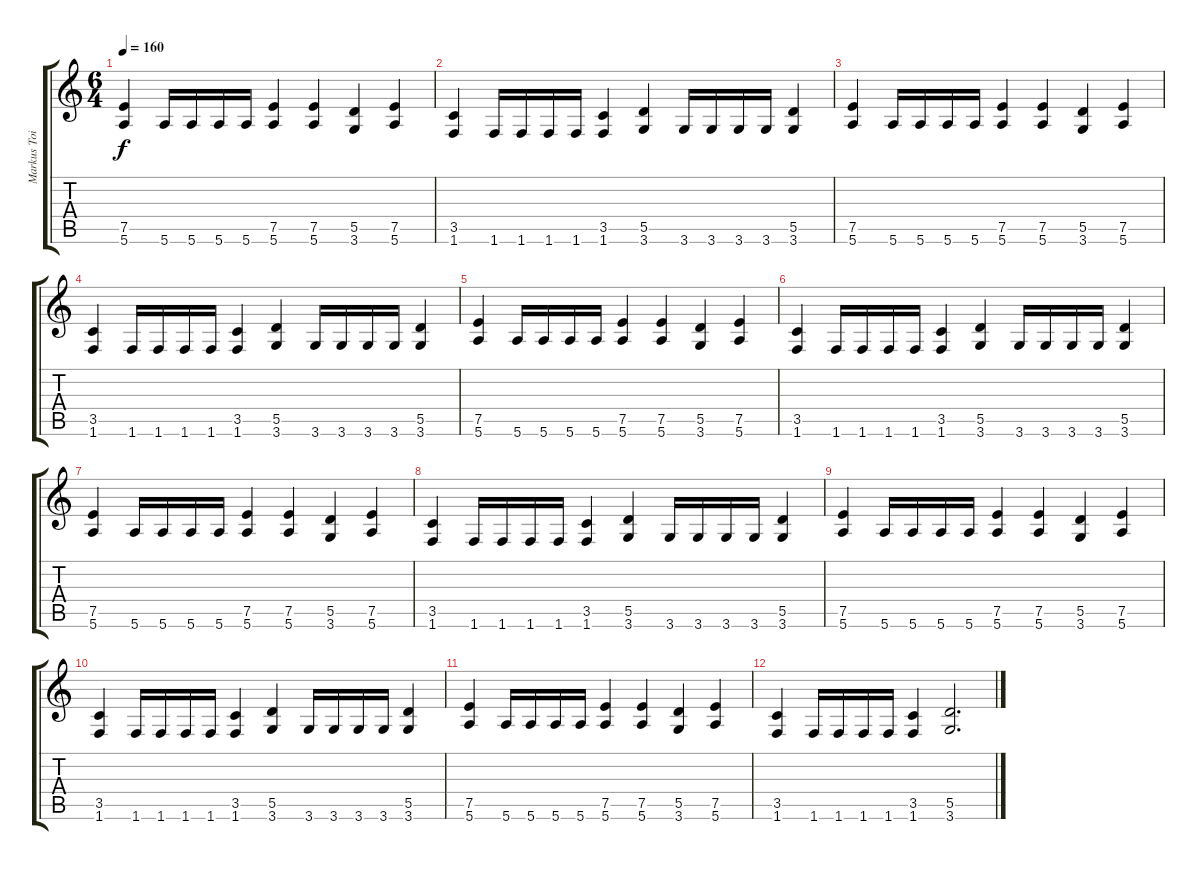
\track ("Markus Toivonen" "Markus Toi") {instrument overdrivenguitar}
\staff {score tabs}
\tuning (E4 B3 G3 D3 A2 E2) {hide}
\ts (6 4)
\tempo 160
\clef g2
\ks c
(7.5 5.6).4{dy f} 5.6.16 5.6.16 5.6.16 5.6.16 (7.5 5.6).4 (7.5 5.6).4 (5.5 3.6).4 (7.5 5.6).4 |
(3.5 1.6).4 1.6.16 1.6.16 1.6.16 1.6.16 (3.5 1.6).4 (5.5 3.6).4 3.6.16 3.6.16 3.6.16 3.6.16 (5.5 3.6).4 |
(7.5 5.6).4 5.6.16 5.6.16 5.6.16 5.6.16 (7.5 5.6).4 (7.5 5.6).4 (5.5 3.6).4 (7.5 5.6).4 |
(3.5 1.6).4 1.6.16 1.6.16 1.6.16 1.6.16 (3.5 1.6).4 (5.5 3.6).4 3.6.16 3.6.16 3.6.16 3.6.16 (5.5 3.6).4 |
(7.5 5.6).4 5.6.16 5.6.16 5.6.16 5.6.16 (7.5 5.6).4 (7.5 5.6).4 (5.5 3.6).4 (7.5 5.6).4 |
(3.5 1.6).4 1.6.16 1.6.16 1.6.16 1.6.16 (3.5 1.6).4 (5.5 3.6).4 3.6.16 3.6.16 3.6.16 3.6.16 (5.5 3.6).4 |
(7.5 5.6).4 5.6.16 5.6.16 5.6.16 5.6.16 (7.5 5.6).4 (7.5 5.6).4 (5.5 3.6).4 (7.5 5.6).4 |
(3.5 1.6).4 1.6.16 1.6.16 1.6.16 1.6.16 (3.5 1.6).4 (5.5 3.6).4 3.6.16 3.6.16 3.6.16 3.6.16 (5.5 3.6).4 |
(7.5 5.6).4 5.6.16 5.6.16 5.6.16 5.6.16 (7.5 5.6).4 (7.5 5.6).4 (5.5 3.6).4 (7.5 5.6).4 |
(3.5 1.6).4 1.6.16 1.6.16 1.6.16 1.6.16 (3.5 1.6).4 (5.5 3.6).4 3.6.16 3.6.16 3.6.16 3.6.16 (5.5 3.6).4 |
(7.5 5.6).4 5.6.16 5.6.16 5.6.16 5.6.16 (7.5 5.6).4 (7.5 5.6).4 (5.5 3.6).4 (7.5 5.6).4 |
(3.5 1.6).4 1.6.16 1.6.16 1.6.16 1.6.16 (3.5 1.6).4 (5.5 3.6).2{d}
